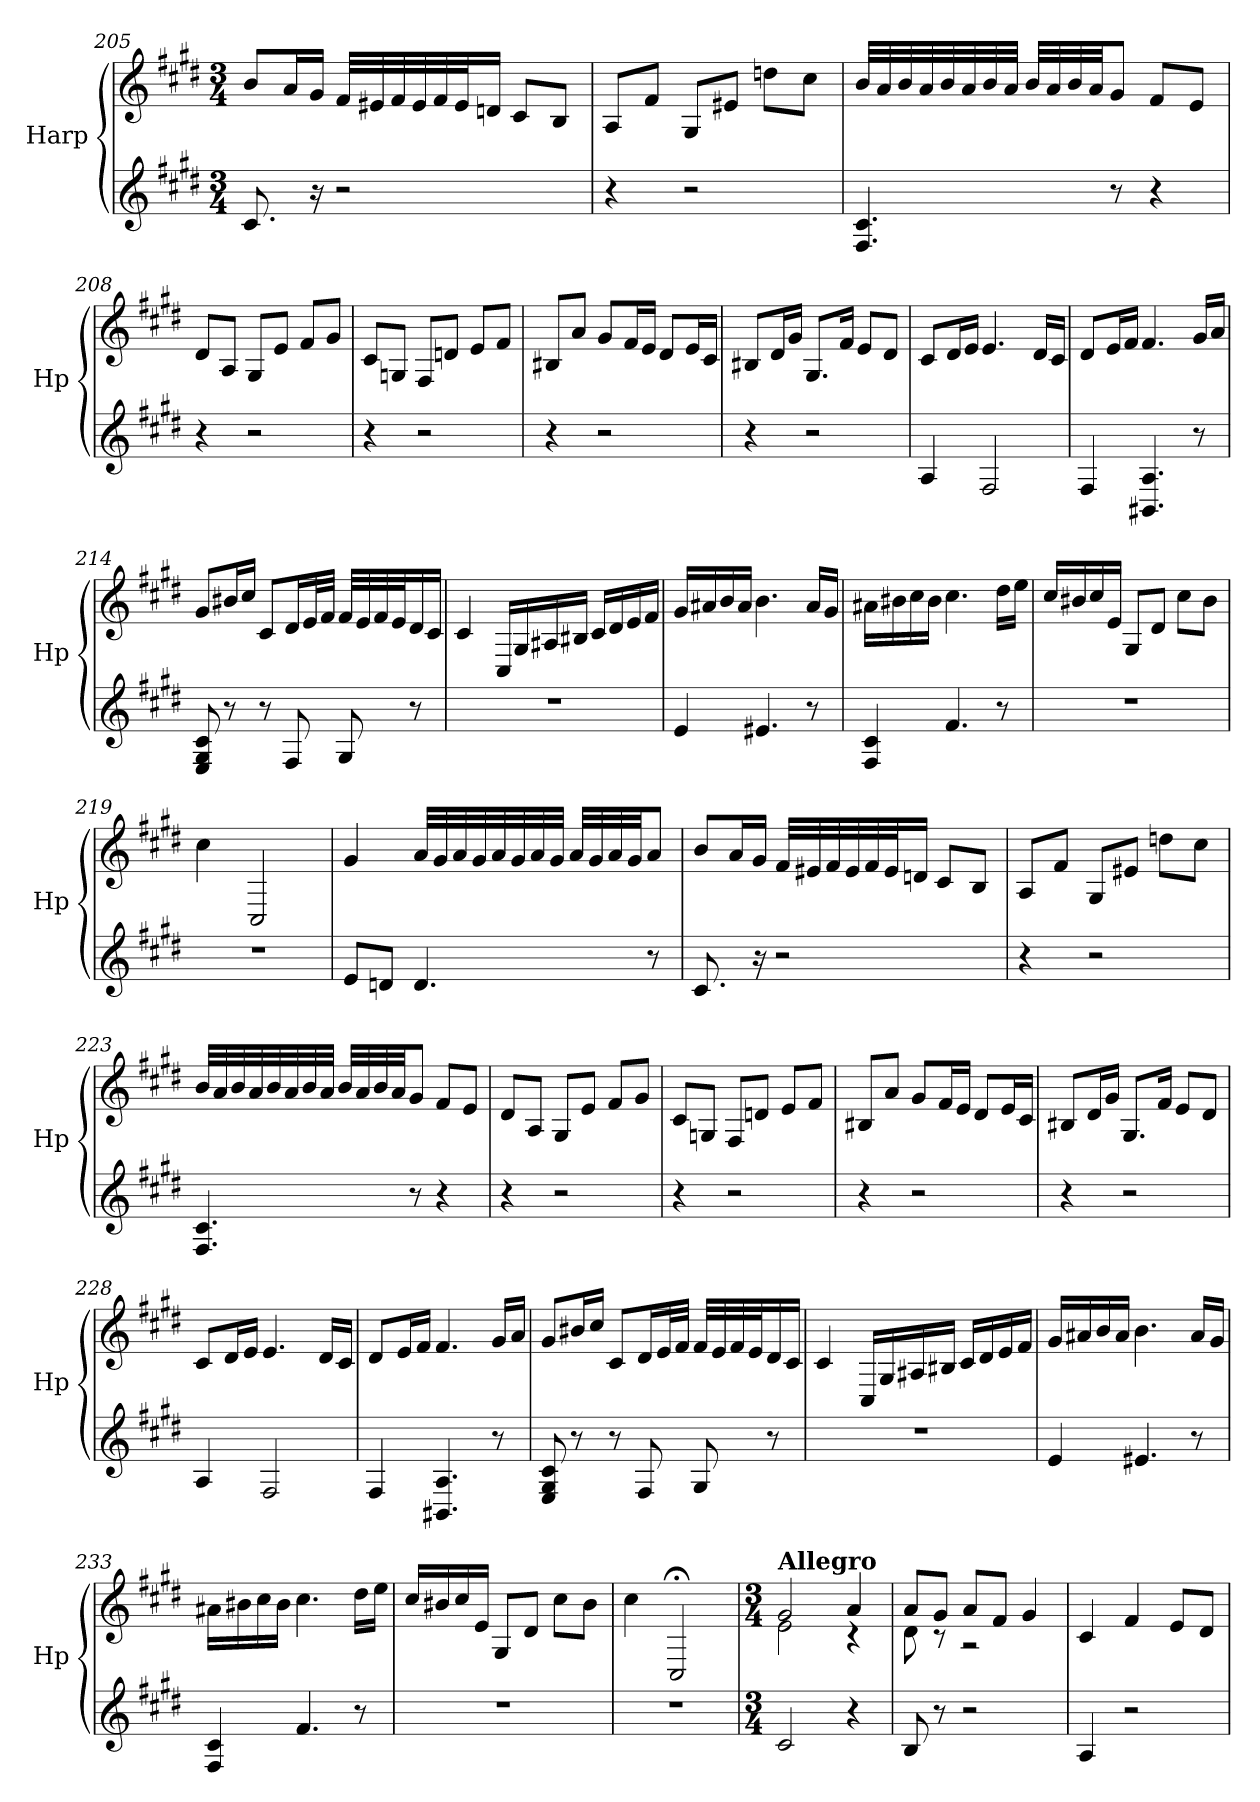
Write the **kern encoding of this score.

**kern	**kern
*part1	*part1
*staff2	*staff1
*I"Harp	*
*I'Hp	*
*clefG2	*clefG2
*k[f#c#g#d#]	*k[f#c#g#d#]
*M3/4	*M3/4
=205	=205
8.c#/	8b/L
.	16a/L
16r	16g#/JJ
2r	32f#/LLL
.	32e#X/
.	32f#/
.	32e#/
.	32f#/
.	32e#/J
.	16dn/JJ
.	8c#/L
.	8B/J
=206	=206
4r	8A/L
.	8f#/J
2r	8G#/L
.	8e#X/J
.	8ddn\L
.	8cc#\J
!!LO:LB:g=z
=207	=207
4.F#/ 4.c#/	32b/LLL
.	32a/
.	32b/
.	32a/
.	32b/
.	32a/
.	32b/
.	32a/JJJ
.	32b/LLL
.	32a/
.	32b/
.	32a/JJ
8r	8g#/J
4r	8f#/L
.	8e/J
=208	=208
4r	8d#/L
.	8A/J
2r	8G#/L
.	8e/J
.	8f#/L
.	8g#/J
=209	=209
4r	8c#/L
.	8Gn/J
2r	8F#/L
.	8dn/J
.	8e/L
.	8f#/J
=210	=210
4r	8B#X/L
.	8a/J
2r	8g#/L
.	16f#/L
.	16e/JJ
.	8d#/L
.	16e/L
.	16c#/JJ
!!LO:LB:g=z
=211	=211
4r	8B#X/L
.	16d#/L
.	16g#/JJ
2r	8.G#/L
.	16f#/Jk
.	8e/L
.	8d#/J
=212	=212
4A/	8c#/L
.	16d#/L
.	16e/JJ
2F#/	4.e/
.	16d#/LL
.	16c#/JJ
=213	=213
4F#/	8d#/L
.	16e/L
.	16f#/JJ
4.BB#X/ 4.A/	4.f#/
8r	16g#/LL
.	16a/JJ
=214	=214
8E/ 8G#/ 8c#/	8g#/L
8r	16b#X/L
.	16cc#/JJ
8r	8c#/L
8F#/	16d#/L
.	32e/L
.	32f#/JJJ
8G#/	32f#/LLL
.	32e/
.	32f#/
.	32e/J
8r	16d#/
.	16c#/JJ
!!LO:LB:g=z
=215	=215
2.r	4c#/
.	16C#/LL
.	16G#/
.	16A#X/
.	16B#X/JJ
.	16c#/LL
.	16d#/
.	16e/
.	16f#/JJ
=216	=216
4e/	16g#/LL
.	16a#X/
.	16b/
.	16a#/JJ
4.e#X/	4.b\
8r	16a#/LL
.	16g#/JJ
=217	=217
4F#/ 4c#/	16a#X\LL
.	16b#X\
.	16cc#\
.	16b#\JJ
4.f#/	4.cc#\
8r	16dd#\LL
.	16ee\JJ
=218	=218
2.r	16cc#/LL
.	16b#X/
.	16cc#/
.	16e/JJ
.	8G#/L
.	8d#/J
.	8cc#\L
.	8b#\J
=219	=219
2.r	4cc#\
.	2C#/
!!LO:LB:g=z
=220	=220
8e/L	4g#/
8dn/J	.
4.d/	32a/LLL
.	32g#/
.	32a/
.	32g#/
.	32a/
.	32g#/
.	32a/
.	32g#/JJJ
.	32a/LLL
.	32g#/
.	32a/
.	32g#/JJ
8r	8a/J
=221	=221
8.c#/	8b/L
.	16a/L
16r	16g#/JJ
2r	32f#/LLL
.	32e#X/
.	32f#/
.	32e#/
.	32f#/
.	32e#/J
.	16dn/JJ
.	8c#/L
.	8B/J
=222	=222
4r	8A/L
.	8f#/J
2r	8G#/L
.	8e#X/J
.	8ddn\L
.	8cc#\J
!!LO:PB:g=z
=223	=223
4.F#/ 4.c#/	32b/LLL
.	32a/
.	32b/
.	32a/
.	32b/
.	32a/
.	32b/
.	32a/JJJ
.	32b/LLL
.	32a/
.	32b/
.	32a/JJ
8r	8g#/J
4r	8f#/L
.	8e/J
=224	=224
4r	8d#/L
.	8A/J
2r	8G#/L
.	8e/J
.	8f#/L
.	8g#/J
=225	=225
4r	8c#/L
.	8Gn/J
2r	8F#/L
.	8dn/J
.	8e/L
.	8f#/J
=226	=226
4r	8B#X/L
.	8a/J
2r	8g#/L
.	16f#/L
.	16e/JJ
.	8d#/L
.	16e/L
.	16c#/JJ
!!LO:LB:g=z
=227	=227
4r	8B#X/L
.	16d#/L
.	16g#/JJ
2r	8.G#/L
.	16f#/Jk
.	8e/L
.	8d#/J
=228	=228
4A/	8c#/L
.	16d#/L
.	16e/JJ
2F#/	4.e/
.	16d#/LL
.	16c#/JJ
=229	=229
4F#/	8d#/L
.	16e/L
.	16f#/JJ
4.BB#X/ 4.A/	4.f#/
8r	16g#/LL
.	16a/JJ
=230	=230
8E/ 8G#/ 8c#/	8g#/L
8r	16b#X/L
.	16cc#/JJ
8r	8c#/L
8F#/	16d#/L
.	32e/L
.	32f#/JJJ
8G#/	32f#/LLL
.	32e/
.	32f#/
.	32e/J
8r	16d#/
.	16c#/JJ
!!LO:LB:g=z
=231	=231
2.r	4c#/
.	16C#/LL
.	16G#/
.	16A#X/
.	16B#X/JJ
.	16c#/LL
.	16d#/
.	16e/
.	16f#/JJ
=232	=232
4e/	16g#/LL
.	16a#X/
.	16b/
.	16a#/JJ
4.e#X/	4.b\
8r	16a#/LL
.	16g#/JJ
=233	=233
4F#/ 4c#/	16a#X\LL
.	16b#X\
.	16cc#\
.	16b#\JJ
4.f#/	4.cc#\
8r	16dd#\LL
.	16ee\JJ
=234	=234
2.r	16cc#/LL
.	16b#X/
.	16cc#/
.	16e/JJ
.	8G#/L
.	8d#/J
.	8cc#\L
.	8b#\J
=235	=235
2.r	4cc#\
.	2C#;</
!!LO:LB:g=z
=236	=236
*M3/4	*M3/4
*	*^
!	!LO:TX:a:B:t=Allegro	!
2c#/	2g#/	2e\
4r	4a/	4r
=237	=237	=237
8B/	8a/L	8d#\
8r	8g#/J	8r
2r	8a/L	2r
.	8f#/J	.
.	4g#/	.
*	*v	*v
=238	=238
4A/	4c#/
2r	4f#/
.	8e/L
.	8d#/J
=	=
*-	*-
